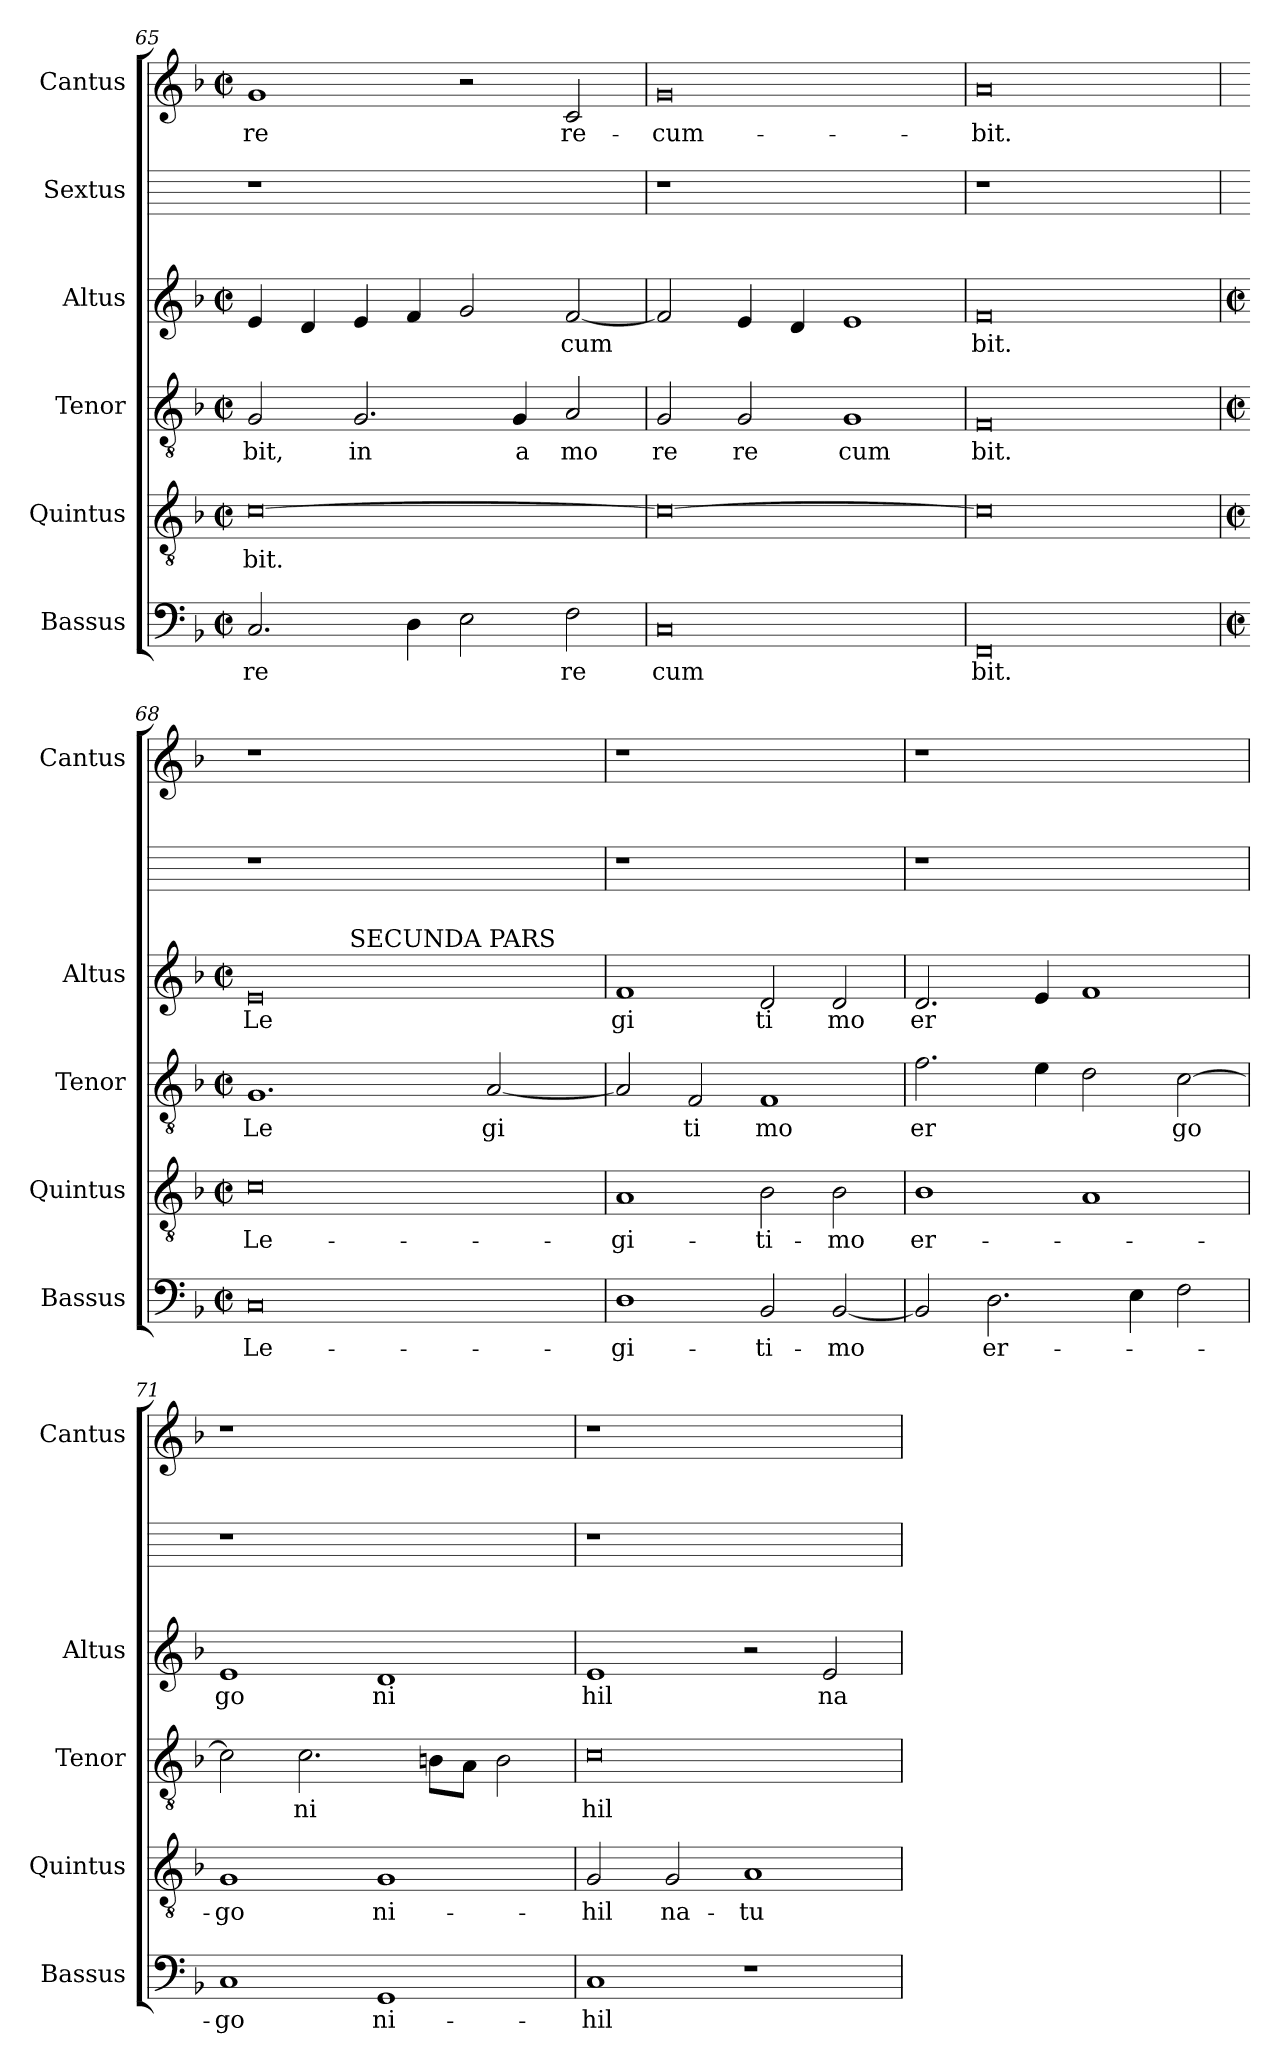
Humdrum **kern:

**kern	**text	**kern	**text	**kern	**text	**kern	**text	**kern	**kern	**text
*part6	*part6	*part5	*part5	*part4	*part4	*part3	*part3	*part2	*part1	*part1
*staff6	*staff6	*staff5	*staff5	*staff4	*staff4	*staff3	*staff3	*staff2	*staff1	*staff1
*I"Bassus	*	*I"Quintus	*	*I"Tenor	*	*I"Altus	*	*I"Sextus	*I"Cantus	*
*I'Bassus	*	*I'Quintus	*	*I'Tenor	*	*I'Altus	*	*	*I'Cantus	*
*clefF4	*	*clefGv2	*	*clefGv2	*	*clefG2	*	*	*clefG2	*
*k[b-]	*	*k[b-]	*	*k[b-]	*	*k[b-]	*	*	*k[b-]	*
*F:	*	*F:	*	*F:	*	*F:	*	*	*F:	*
*M2/2	*	*M2/2	*	*M2/2	*	*M2/2	*	*	*M2/2	*
*met(c|)	*	*met(c|)	*	*met(c|)	*	*met(c|)	*	*	*met(c|)	*
=65	=65	=65	=65	=65	=65	=65	=65	=65	=65	=65
!	!LO:LY:b:cj	!	!LO:LY:b:cj	!	!LO:LY:b:cj	!	!	!	!	!LO:LY:b:cj
2.C/	re	[>0c	bit.	2G/	bit,	4e/	.	1r	1g	-re
.	.	.	.	.	.	4d/	.	.	.	.
!	!	!	!	!	!LO:LY:b:cj	!	!	!	!	!
.	.	.	.	2.G/	in	4e/	.	.	.	.
4D\	.	.	.	.	.	4f/	.	.	.	.
2E\	.	.	.	.	.	2g/	.	1ryy	2r	.
!	!	!	!	!	!LO:LY:b:cj	!	!	!	!	!
.	.	.	.	4G/	a	.	.	.	.	.
!	!LO:LY:b:cj	!	!	!	!LO:LY:b:cj	!	!LO:LY:b	!	!	!LO:LY:b:cj
2F\	re	.	.	2A/	mo	[<2f/	cum	.	2c/	re-
=66	=66	=66	=66	=66	=66	=66	=66	=66	=66	=66
!	!LO:LY:b:cj	!	!	!	!LO:LY:b:cj	!	!	!	!	!LO:LY:b:cj
0C	cum	0c_>	.	2G/	re	2f/]	.	1r	0g	-cum-
!	!	!	!	!	!LO:LY:b:cj	!	!	!	!	!
.	.	.	.	2G/	re	4e/	.	.	.	.
.	.	.	.	.	.	4d/	.	.	.	.
!	!	!	!	!	!LO:LY:b:cj	!	!	!	!	!
.	.	.	.	1G	cum	1e	.	1ryy	.	.
=67	=67	=67	=67	=67	=67	=67	=67	=67	=67	=67
!	!LO:LY:b:cj	!	!	!	!LO:LY:b:cj	!	!LO:LY:b:cj	!	!	!LO:LY:b:cj
0FF	bit.	0c]	.	0F	bit.	0f	bit.	1r	0a	-bit.
.	.	.	.	.	.	.	.	1ryy	.	.
!!LO:LB:g=z
=68	=68!	=68	=68!	=68	=68!	=68	=68!	=68	=68!	=68!
*M2/2	*	*M2/2	*	*M2/2	*	*M2/2	*	*	*	*
*met(c|)	*	*met(c|)	*	*met(c|)	*	*met(c|)	*	*	*	*
!	!LO:LY:b:cj	!	!LO:LY:b:cj	!	!LO:LY:b:cj	!	!LO:LY:b:cj	!	!	!
*	*	*	*	*	*	*^	*	*	*	*
0C	Le-	0c	Le-	1.G	Le	0e	2ryy	Le	1r	1r	.
.	.	.	.	.	.	.	16ryy	.	.	.	.
.	.	.	.	.	.	.	64ryy	.	.	.	.
!	!	!	!	!	!	!	!LO:TX:a:t=SECUNDA PARS	!	!	!	!
.	.	.	.	.	.	.	1ryy	.	.	.	.
.	.	.	.	.	.	.	.	.	1ryy	1ryy	.
!	!	!	!	!	!LO:LY:b:cj	!	!	!	!	!	!
.	.	.	.	[<2A/	gi	.	.	.	.	.	.
.	.	.	.	.	.	.	4ryy	.	.	.	.
.	.	.	.	.	.	.	8ryy	.	.	.	.
.	.	.	.	.	.	.	32.ryy	.	.	.	.
=69	=69	=69	=69	=69	=69	=69	=69	=69	=69	=69	=69
!	!LO:LY:b:cj	!	!LO:LY:b:cj	!	!	!	!	!LO:LY:b:cj	!	!	!
*	*	*	*	*	*	*v	*v	*	*	*	*
1D	-gi-	1A	-gi-	2A/]	.	1f	gi	1r	1r	.
!	!	!	!	!	!LO:LY:b:cj	!	!	!	!	!
.	.	.	.	2F/	ti	.	.	.	.	.
!	!LO:LY:b:cj	!	!LO:LY:b:cj	!	!LO:LY:b:cj	!	!LO:LY:b:cj	!	!	!
2BB-/	-ti-	2B-\	-ti-	1F	mo	2d/	ti	1ryy	1ryy	.
!	!LO:LY:b	!	!LO:LY:b:cj	!	!	!	!LO:LY:b:cj	!	!	!
[<2BB-/	-mo	2B-\	-mo	.	.	2d/	mo	.	.	.
=70	=70	=70	=70	=70	=70	=70	=70	=70	=70	=70
!	!	!	!LO:LY:b:cj	!	!LO:LY:b:cj	!	!LO:LY:b:cj	!	!	!
2BB-/]	.	1B-	er-	2.f\	er	2.d/	er	1r	1r	.
!	!LO:LY:b:cj	!	!	!	!	!	!	!	!	!
2.D\	er-	.	.	.	.	.	.	.	.	.
.	.	.	.	4e\	.	4e/	.	.	.	.
.	.	1A	.	2d\	.	1f	.	1ryy	1ryy	.
4E\	.	.	.	.	.	.	.	.	.	.
!	!	!	!	!	!LO:LY:b:cj	!	!	!	!	!
2F\	.	.	.	[>2c\	go	.	.	.	.	.
=71	=71	=71	=71	=71	=71	=71	=71	=71	=71	=71
!	!LO:LY:b:cj	!	!LO:LY:b:cj	!	!	!	!LO:LY:b:cj	!	!	!
1C	-go	1G	-go	2c\]	.	1e	go	1r	1r	.
!	!	!	!	!	!LO:LY:b:cj	!	!	!	!	!
.	.	.	.	2.c\	ni	.	.	.	.	.
!	!LO:LY:b:cj	!	!LO:LY:b:cj	!	!	!	!LO:LY:b:cj	!	!	!
1GG	ni-	1G	ni-	.	.	1d	ni	1ryy	1ryy	.
.	.	.	.	8B\L	.	.	.	.	.	.
.	.	.	.	8A\J	.	.	.	.	.	.
.	.	.	.	2B\	.	.	.	.	.	.
=72	=72	=72	=72	=72	=72	=72	=72	=72	=72	=72
!	!LO:LY:b:cj	!	!LO:LY:b:cj	!	!LO:LY:b:cj	!	!LO:LY:b:cj	!	!	!
1C	-hil	2G/	-hil	0c	hil	1e	hil	1r	1r	.
!	!	!	!LO:LY:b:cj	!	!	!	!	!	!	!
.	.	2G/	na-	.	.	.	.	.	.	.
!	!	!	!LO:LY:b:cj	!	!	!	!	!	!	!
1r	.	1A	-tu-	.	.	2r	.	1ryy	1ryy	.
!	!	!	!	!	!	!	!LO:LY:b:cj	!	!	!
.	.	.	.	.	.	2e/	na	.	.	.
=	=	=	=	=	=	=	=	=	=	=
*-	*-	*-	*-	*-	*-	*-	*-	*-	*-	*-
